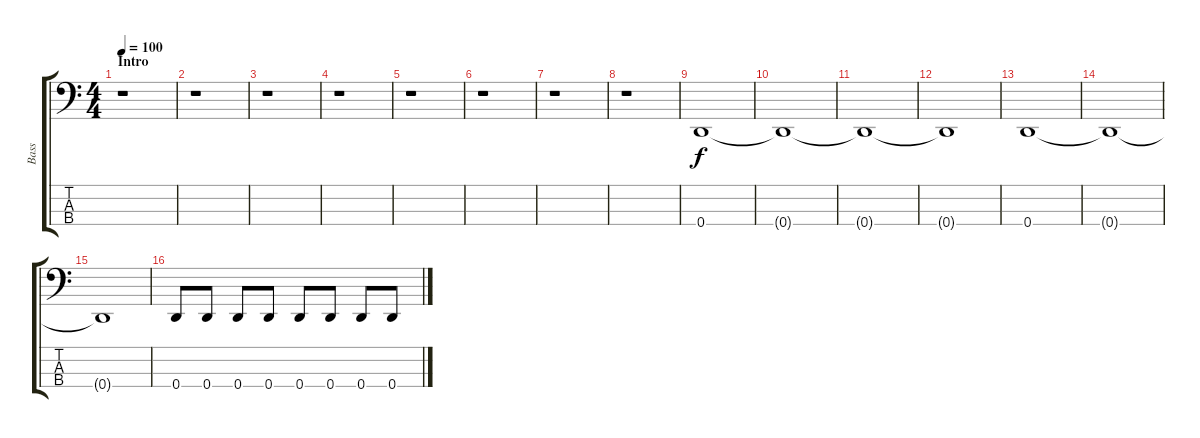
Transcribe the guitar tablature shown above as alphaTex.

\track ("Bass" "Bass") {instrument electricbasspick}
\staff {score tabs}
\tuning (G2 D2 A1 D1) {hide}
\ts (4 4)
\section ("" "Intro")
\tempo 100
\clef f4
\ks c
r.1{dy f instrument electricbasspick} |
r.1 |
r.1 |
r.1 |
r.1 |
r.1 |
r.1 |
r.1 |
0.4.1 |
0.4{t}.1 |
0.4{t}.1 |
0.4{t}.1 |
0.4.1 |
0.4{t}.1 |
0.4{t}.1 |
0.4.8 0.4.8 0.4.8 0.4.8 0.4.8 0.4.8 0.4.8 0.4.8
